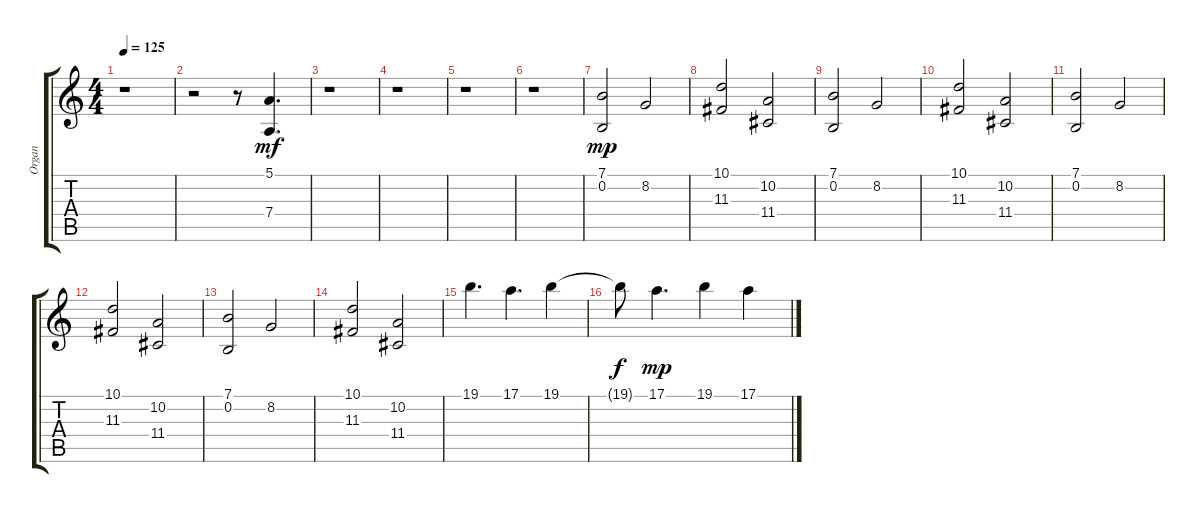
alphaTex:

\track ("Organ" "Organ") {instrument drawbarorgan}
\staff {score tabs}
\tuning (E4 B3 G3 D3 A2 E2) {hide}
\ts (4 4)
\tempo 125
\clef g2
\ks c
r.1{dy mp} |
r.2 r.8 (5.1 7.4).4{d dy mf} |
r.1 |
r.1 |
r.1 |
r.1 |
(7.1 0.2).2{dy mp} 8.2.2 |
(10.1 11.3).2 (10.2 11.4).2 |
(7.1 0.2).2 8.2.2 |
(10.1 11.3).2 (10.2 11.4).2 |
(7.1 0.2).2 8.2.2 |
(10.1 11.3).2 (10.2 11.4).2 |
(7.1 0.2).2 8.2.2 |
(10.1 11.3).2 (10.2 11.4).2 |
19.1.4{d} 17.1.4{d} 19.1.4 |
19.1{t}.8{dy f} 17.1.4{d dy mp} 19.1.4 17.1.4
